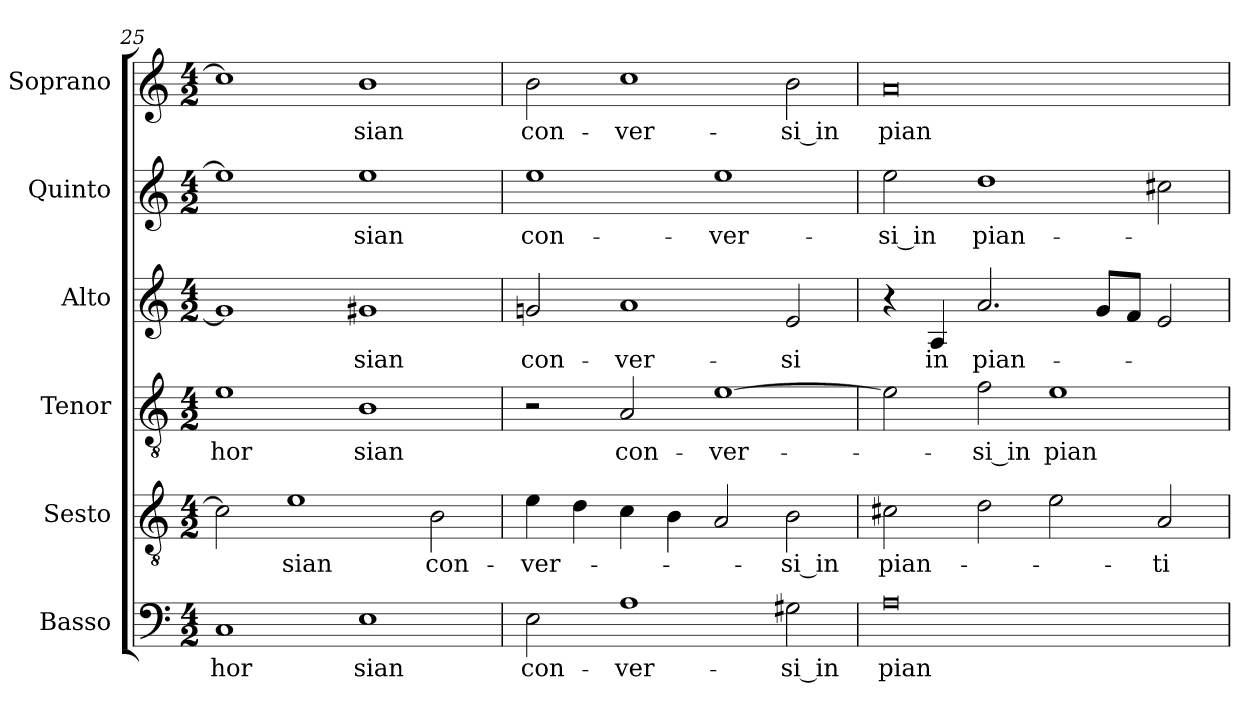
**kern	**text	**kern	**text	**kern	**text	**kern	**text	**kern	**text	**kern	**text
*part6	*part6	*part5	*part5	*part4	*part4	*part3	*part3	*part2	*part2	*part1	*part1
*staff6	*staff6	*staff5	*staff5	*staff4	*staff4	*staff3	*staff3	*staff2	*staff2	*staff1	*staff1
*I"Basso	*	*I"Sesto	*	*I"Tenor	*	*I"Alto	*	*I"Quinto	*	*I"Soprano	*
*	*	*I'T.	*	*I'T.	*	*I'A.	*	*	*	*I'Sop.	*
*clefF4	*	*clefGv2	*	*clefGv2	*	*clefG2	*	*clefG2	*	*clefG2	*
*	*	*ITrd7c12	*	*ITrd7c12	*	*	*	*	*	*	*
*k[]	*	*k[]	*	*k[]	*	*k[]	*	*k[]	*	*k[]	*
*C:	*	*C:	*	*C:	*	*C:	*	*C:	*	*C:	*
*M4/2	*	*M4/2	*	*M4/2	*	*M4/2	*	*M4/2	*	*M4/2	*
=25	=25	=25	=25	=25	=25	=25	=25	=25	=25	=25	=25
!	!LO:LY:b:color=#000000	!	!	!	!	!	!	!	!	!	!
!	!	!	!	!	!LO:LY:b:color=#000000	!	!	!	!	!	!
1Ci	hor	2Ci\]	.	1Ei	hor	1gi]	.	1eei]	.	1cci]	.
!	!	!	!LO:LY:b:color=#000000	!	!	!	!	!	!	!	!
.	.	1Ei	sian	.	.	.	.	.	.	.	.
!	!LO:LY:b:color=#000000	!	!	!	!	!	!	!	!	!	!
!	!	!	!	!	!LO:LY:b:color=#000000	!	!	!	!	!	!
!	!	!	!	!	!	!	!LO:LY:b:color=#000000	!	!	!	!
!	!	!	!	!	!	!	!	!	!LO:LY:b:color=#000000	!	!
!	!	!	!	!	!	!	!	!	!	!	!LO:LY:b:color=#000000
1Ei	sian	.	.	1BBi	sian	1g#Xi	sian	1eei	sian	1bi	sian
!	!	!	!LO:LY:b:color=#000000	!	!	!	!	!	!	!	!
.	.	2BBi\	con-	.	.	.	.	.	.	.	.
!!LO:PB:g=z
=26	=26	=26	=26	=26	=26	=26	=26	=26	=26	=26	=26
!	!LO:LY:b:color=#000000	!	!	!	!	!	!	!	!	!	!
!	!	!	!LO:LY:b:color=#000000	!	!	!	!	!	!	!	!
!	!	!	!	!	!	!	!LO:LY:b:color=#000000	!	!	!	!
!	!	!	!	!	!	!	!	!	!LO:LY:b:color=#000000	!	!
!	!	!	!	!	!	!	!	!	!	!	!LO:LY:b:color=#000000
2Ei\	con-	4Ei\	-ver-	2r	.	2gni/	con-	1eei	con-	2bi\	con-
.	.	4Di\	.	.	.	.	.	.	.	.	.
!	!LO:LY:b:color=#000000	!	!	!	!	!	!	!	!	!	!
!	!	!	!	!	!LO:LY:b:color=#000000	!	!	!	!	!	!
!	!	!	!	!	!	!	!LO:LY:b:color=#000000	!	!	!	!
!	!	!	!	!	!	!	!	!	!	!	!LO:LY:b:color=#000000
1Ai	-ver-	4Ci\	.	2AAi/	con-	1ai	-ver-	.	.	1cci	-ver-
.	.	4BBi\	.	.	.	.	.	.	.	.	.
!	!	!	!	!	!LO:LY:b:color=#000000	!	!	!	!	!	!
!	!	!	!	!	!	!	!	!	!LO:LY:b:color=#000000	!	!
.	.	2AAi/	.	[1Ei	-ver-	.	.	1eei	-ver-	.	.
!	!LO:LY:b:color=#000000	!	!	!	!	!	!	!	!	!	!
!	!	!	!LO:LY:b:color=#000000	!	!	!	!	!	!	!	!
!	!	!	!	!	!	!	!LO:LY:b:color=#000000	!	!	!	!
!	!	!	!	!	!	!	!	!	!	!	!LO:LY:b:color=#000000
2G#Xi\	-si_in	2BBi\	-si_in	.	.	2ei/	-si	.	.	2bi\	-si_in
=27	=27	=27	=27	=27	=27	=27	=27	=27	=27	=27	=27
!	!LO:LY:b:color=#000000	!	!	!	!	!	!	!	!	!	!
!	!	!	!LO:LY:b:color=#000000	!	!	!	!	!	!	!	!
!	!	!	!	!	!	!	!	!	!LO:LY:b:color=#000000	!	!
!	!	!	!	!	!	!	!	!	!	!	!LO:LY:b:color=#000000
0Ai	pian-	2C#Xi\	pian-	2Ei\]	.	4r	.	2eei\	-si_in	0ai	pian-
!	!	!	!	!	!	!	!LO:LY:b:color=#000000	!	!	!	!
.	.	.	.	.	.	4Ai/	in	.	.	.	.
!	!	!	!	!	!LO:LY:b:color=#000000	!	!	!	!	!	!
!	!	!	!	!	!	!	!LO:LY:b:color=#000000	!	!	!	!
!	!	!	!	!	!	!	!	!	!LO:LY:b:color=#000000	!	!
.	.	2Di\	.	2Fi\	-si_in	2.ai/	pian-	1ddi	pian-	.	.
!	!	!	!	!	!LO:LY:b:color=#000000	!	!	!	!	!	!
.	.	2Ei\	.	1Ei	pian-	.	.	.	.	.	.
.	.	.	.	.	.	8gi/L	.	.	.	.	.
.	.	.	.	.	.	8fi/J	.	.	.	.	.
!	!	!	!LO:LY:b:color=#000000	!	!	!	!	!	!	!	!
.	.	2AAi/	-ti	.	.	2ei/	.	2cc#Xi\	.	.	.
=	=	=	=	=	=	=	=	=	=	=	=
*-	*-	*-	*-	*-	*-	*-	*-	*-	*-	*-	*-
